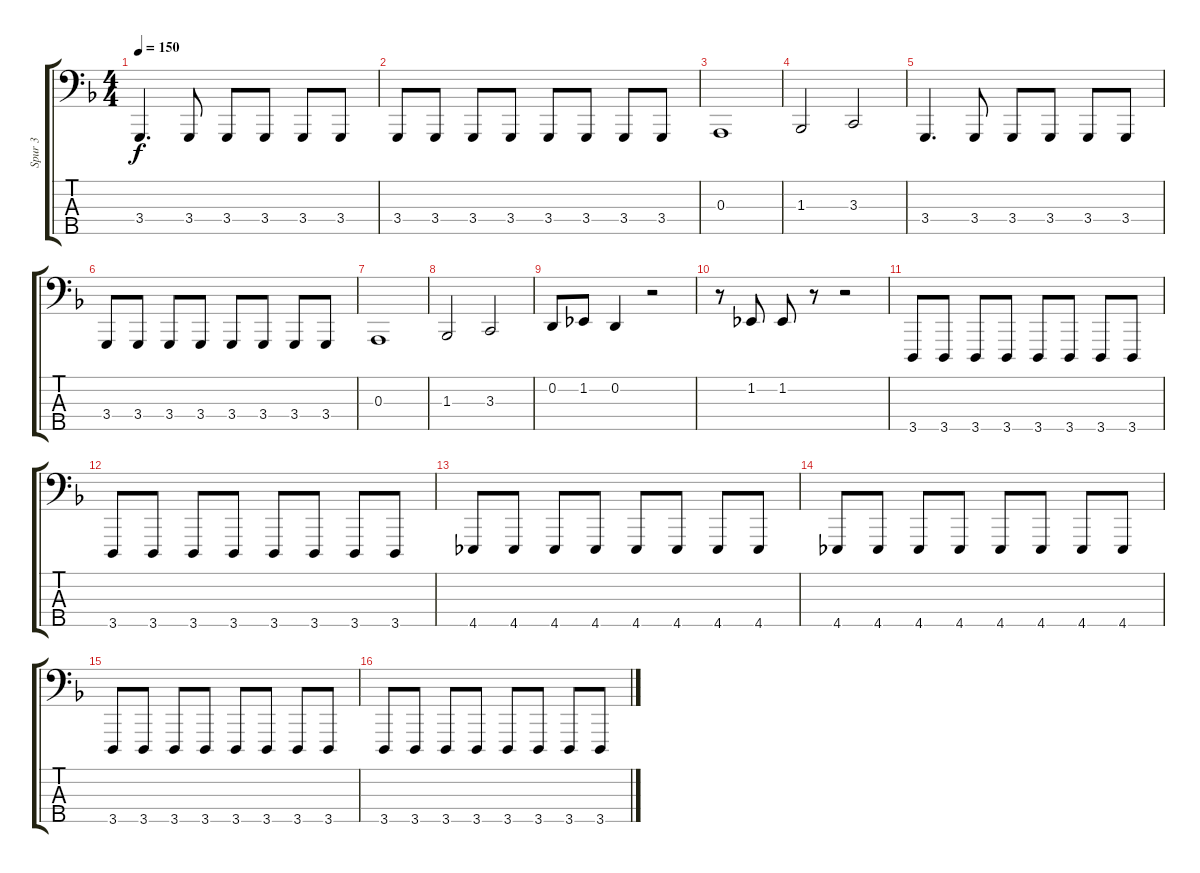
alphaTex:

\track ("Spur 3" "Spur 3") {instrument cello}
\staff {score tabs}
\tuning (G2 D2 A1 E1 B0) {hide}
\ts (4 4)
\tempo 150
\clef f4
\ks f
3.4.4{d dy f} 3.4.8 3.4.8 3.4.8 3.4.8 3.4.8 |
3.4.8 3.4.8 3.4.8 3.4.8 3.4.8 3.4.8 3.4.8 3.4.8 |
0.3.1 |
1.3.2 3.3.2 |
3.4.4{d} 3.4.8 3.4.8 3.4.8 3.4.8 3.4.8 |
3.4.8 3.4.8 3.4.8 3.4.8 3.4.8 3.4.8 3.4.8 3.4.8 |
0.3.1 |
1.3.2 3.3.2 |
0.2.8 1.2.8 0.2.4 r.2 |
r.8 1.2.8 1.2.8 r.8 r.2 |
3.5.8 3.5.8 3.5.8 3.5.8 3.5.8 3.5.8 3.5.8 3.5.8 |
3.5.8 3.5.8 3.5.8 3.5.8 3.5.8 3.5.8 3.5.8 3.5.8 |
4.5.8 4.5.8 4.5.8 4.5.8 4.5.8 4.5.8 4.5.8 4.5.8 |
4.5.8 4.5.8 4.5.8 4.5.8 4.5.8 4.5.8 4.5.8 4.5.8 |
3.5.8 3.5.8 3.5.8 3.5.8 3.5.8 3.5.8 3.5.8 3.5.8 |
3.5.8 3.5.8 3.5.8 3.5.8 3.5.8 3.5.8 3.5.8 3.5.8
